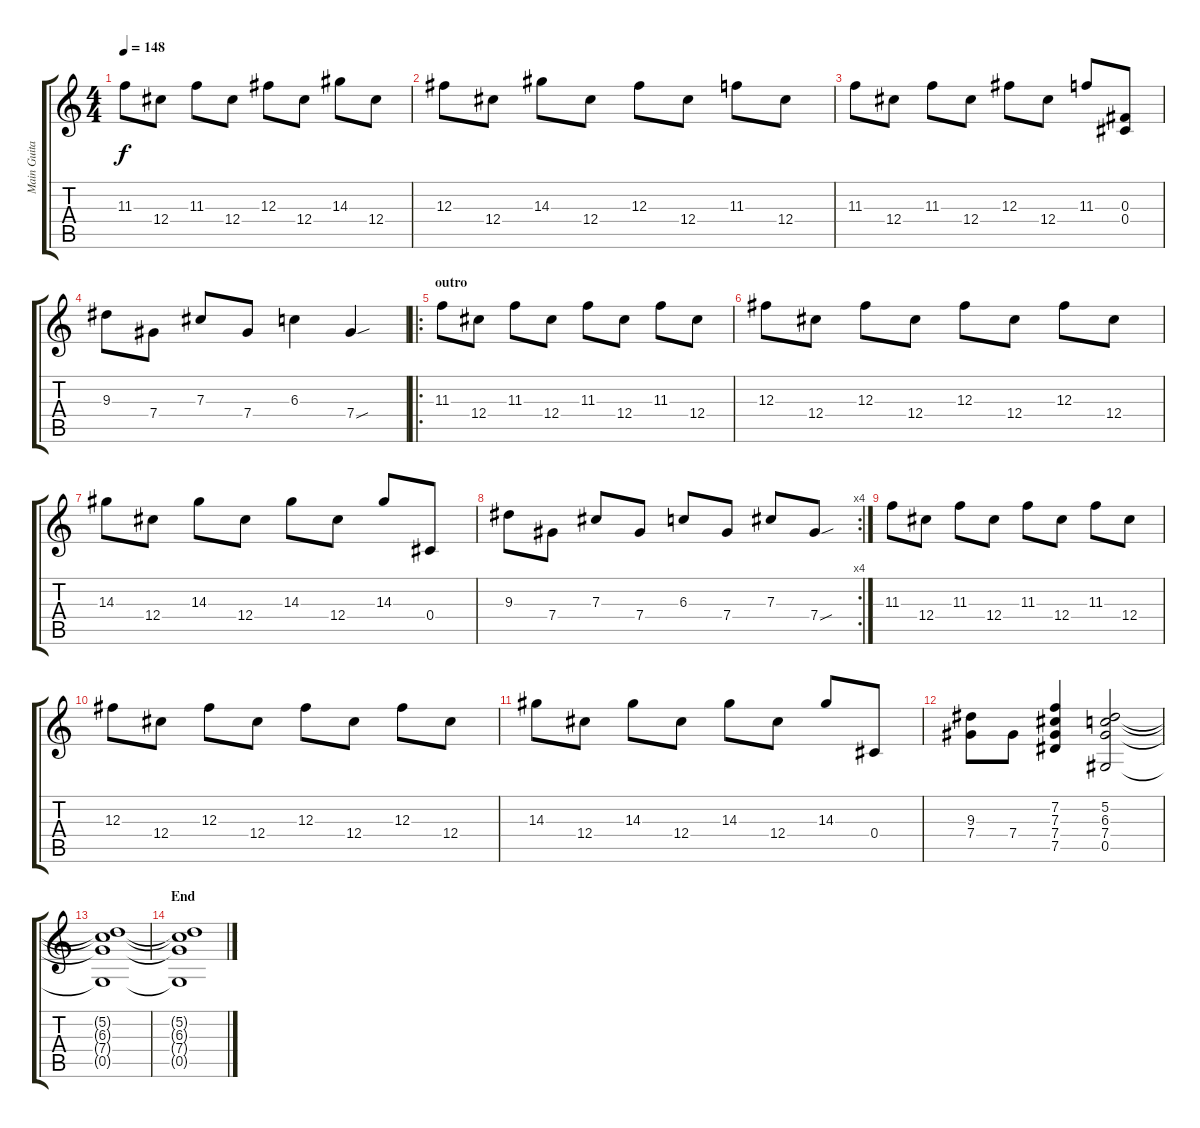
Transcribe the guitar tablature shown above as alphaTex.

\track ("Main Guitar" "Main Guita") {instrument electricguitarclean}
\staff {score tabs}
\tuning (Eb4 Bb3 Gb3 Db3 Ab2 Eb2) {hide}
\ts (4 4)
\tempo 148
\clef g2
\ks c
11.3.8{dy f} 12.4.8 11.3.8 12.4.8 12.3.8 12.4.8 14.3.8 12.4.8 |
12.3.8 12.4.8 14.3.8 12.4.8 12.3.8 12.4.8 11.3.8 12.4.8 |
11.3.8 12.4.8 11.3.8 12.4.8 12.3.8 12.4.8 11.3.8 (0.3 0.4).8 |
9.3.8 7.4.8 7.3.8 7.4.8 6.3.4 7.4{sou}.4 |
\ro
\section ("" "outro")
11.3.8 12.4.8 11.3.8 12.4.8 11.3.8 12.4.8 11.3.8 12.4.8 |
12.3.8 12.4.8 12.3.8 12.4.8 12.3.8 12.4.8 12.3.8 12.4.8 |
14.3.8 12.4.8 14.3.8 12.4.8 14.3.8 12.4.8 14.3.8 0.4.8 |
\rc 4
9.3.8 7.4.8 7.3.8 7.4.8 6.3.8 7.4.8 7.3.8 7.4{sou}.8 |
11.3.8 12.4.8 11.3.8 12.4.8 11.3.8 12.4.8 11.3.8 12.4.8 |
12.3.8 12.4.8 12.3.8 12.4.8 12.3.8 12.4.8 12.3.8 12.4.8 |
14.3.8 12.4.8 14.3.8 12.4.8 14.3.8 12.4.8 14.3.8 0.4.8 |
(9.3 7.4).8 7.4.8 (7.2 7.3 7.4 7.5).4 (5.2 6.3 7.4 0.5).2 |
(5.2{t} 6.3{t} 7.4{t} 0.5{t}).1{volume 0} |
\section ("" "End")
(5.2{t} 6.3{t} 7.4{t} 0.5{t}).1
